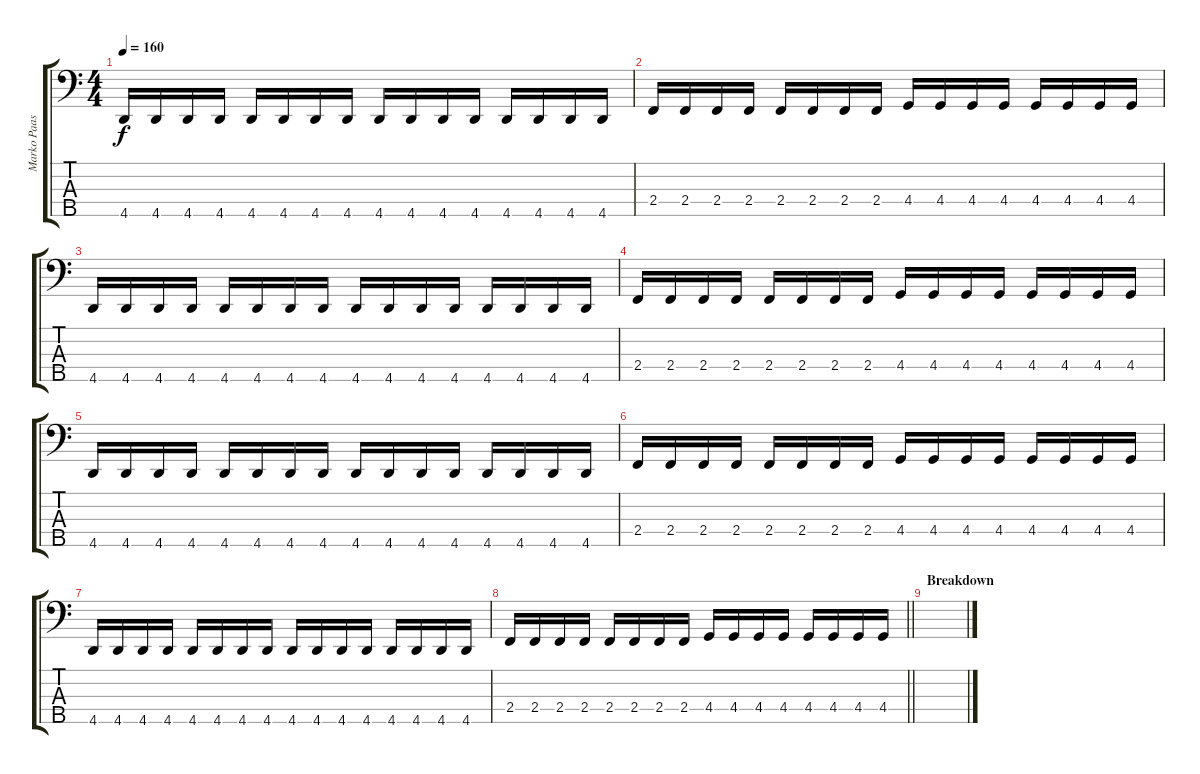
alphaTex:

\track ("Marko Paasikoski" "Marko Paas") {instrument electricbasspick}
\staff {score tabs}
\tuning (Gb2 Db2 Ab1 Eb1 Bb0) {hide}
\ts (4 4)
\tempo 160
\clef f4
\ks c
4.5.16{dy f} 4.5.16 4.5.16 4.5.16 4.5.16 4.5.16 4.5.16 4.5.16 4.5.16 4.5.16 4.5.16 4.5.16 4.5.16 4.5.16 4.5.16 4.5.16 |
2.4.16 2.4.16 2.4.16 2.4.16 2.4.16 2.4.16 2.4.16 2.4.16 4.4.16 4.4.16 4.4.16 4.4.16 4.4.16 4.4.16 4.4.16 4.4.16 |
4.5.16 4.5.16 4.5.16 4.5.16 4.5.16 4.5.16 4.5.16 4.5.16 4.5.16 4.5.16 4.5.16 4.5.16 4.5.16 4.5.16 4.5.16 4.5.16 |
2.4.16 2.4.16 2.4.16 2.4.16 2.4.16 2.4.16 2.4.16 2.4.16 4.4.16 4.4.16 4.4.16 4.4.16 4.4.16 4.4.16 4.4.16 4.4.16 |
4.5.16 4.5.16 4.5.16 4.5.16 4.5.16 4.5.16 4.5.16 4.5.16 4.5.16 4.5.16 4.5.16 4.5.16 4.5.16 4.5.16 4.5.16 4.5.16 |
2.4.16 2.4.16 2.4.16 2.4.16 2.4.16 2.4.16 2.4.16 2.4.16 4.4.16 4.4.16 4.4.16 4.4.16 4.4.16 4.4.16 4.4.16 4.4.16 |
4.5.16 4.5.16 4.5.16 4.5.16 4.5.16 4.5.16 4.5.16 4.5.16 4.5.16 4.5.16 4.5.16 4.5.16 4.5.16 4.5.16 4.5.16 4.5.16 |
\barLineRight lightlight
2.4.16 2.4.16 2.4.16 2.4.16 2.4.16 2.4.16 2.4.16 2.4.16 4.4.16 4.4.16 4.4.16 4.4.16 4.4.16 4.4.16 4.4.16 4.4.16 |
\section ("" "Breakdown")
